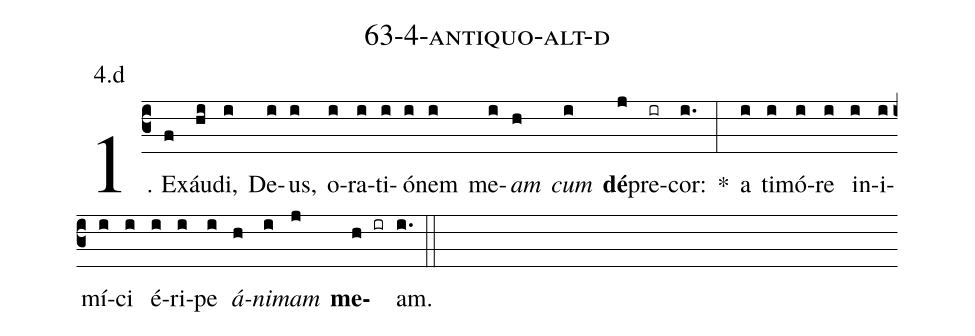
name: 63-4-antiquo-alt-d;
annotation: 4.d;
%%
(c3)1. Ex(f)áu(hi)di,(i) De(i)us,(i) o(i)ra(i)ti(i)ó(i)nem(i) me(i)<i>am</i>(h) <i>cum</i>(i) <b>dé</b>(j)pre(ir)cor:(i.) *(:) a(i) ti(i)mó(i)re(i) in(i)i(i)mí(i)ci(i) é(i)ri(i)pe(i) <i>á</i>(h)<i>ni</i>(i)<i>mam</i>(j) <b>me</b>(h ir)am.(i.) (::)
